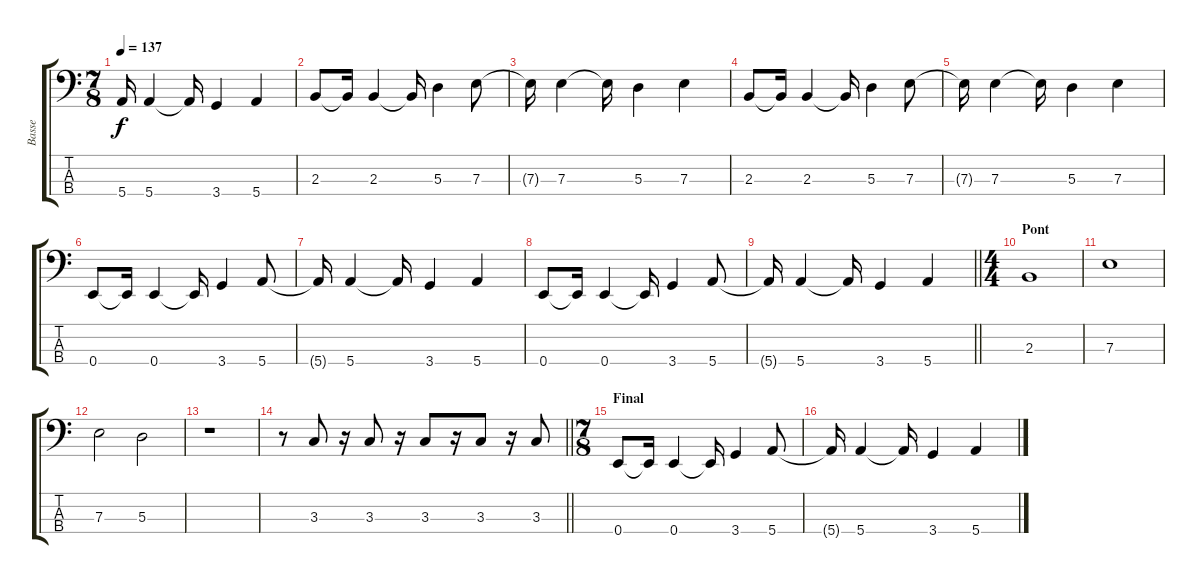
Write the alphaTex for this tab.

\track ("Basse" "Basse") {instrument electricbassfinger}
\staff {score tabs}
\tuning (G2 D2 A1 E1) {hide}
\ts (7 8)
\tempo 137
\clef f4
\ks c
5.4{t}.16{dy f} 5.4.4 5.4{t}.16 3.4.4 5.4.4 |
2.3.8 2.3{t}.16 2.3.4 2.3{t}.16 5.3.4 7.3.8 |
7.3{t}.16 7.3.4 7.3{t}.16 5.3.4 7.3.4 |
2.3.8 2.3{t}.16 2.3.4 2.3{t}.16 5.3.4 7.3.8 |
7.3{t}.16 7.3.4 7.3{t}.16 5.3.4 7.3.4 |
0.4.8 0.4{t}.16 0.4.4 0.4{t}.16 3.4.4 5.4.8 |
5.4{t}.16 5.4.4 5.4{t}.16 3.4.4 5.4.4 |
0.4.8 0.4{t}.16 0.4.4 0.4{t}.16 3.4.4 5.4.8 |
\barLineRight lightlight
5.4{t}.16 5.4.4 5.4{t}.16 3.4.4 5.4.4 |
\ts (4 4)
\section ("" "Pont")
2.3.1 |
7.3.1 |
7.3.2 5.3.2 |
r.1 |
\barLineRight lightlight
r.8 3.3.8 r.16 3.3.8 r.16 3.3.8 r.16 3.3.8 r.16 3.3.8 |
\ts (7 8)
\section ("" "Final")
0.4.8 0.4{t}.16 0.4.4 0.4{t}.16 3.4.4 5.4.8 |
5.4{t}.16 5.4.4 5.4{t}.16 3.4.4 5.4.4
